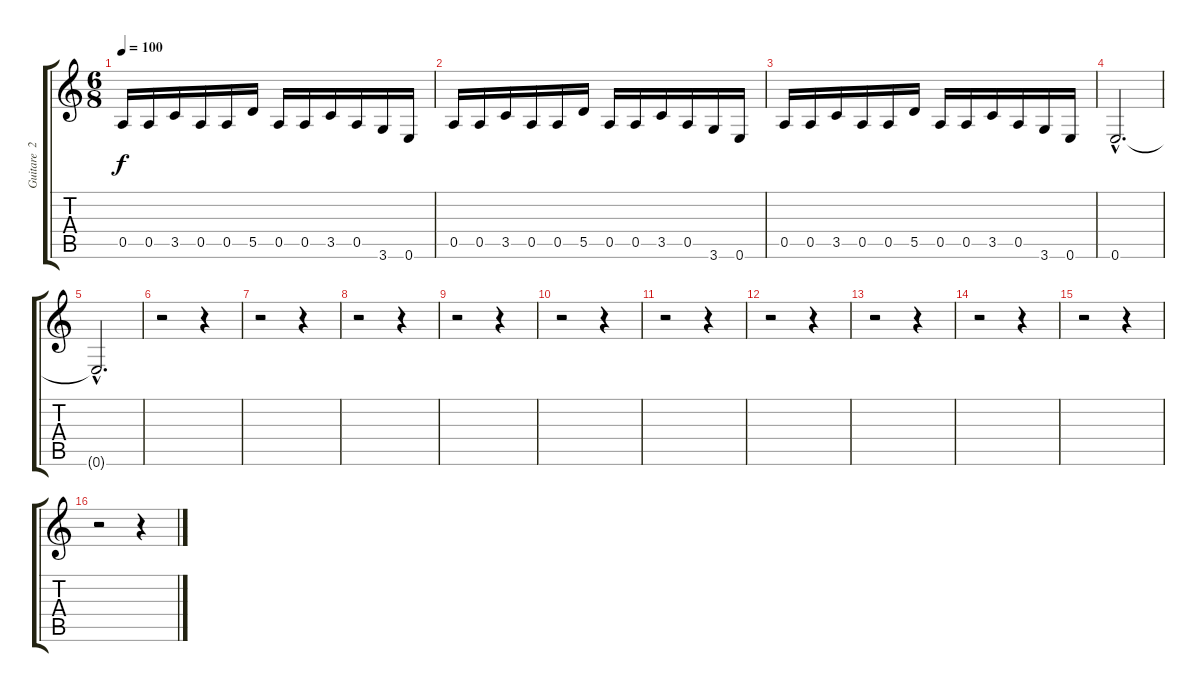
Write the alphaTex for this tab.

\track ("Guitare  2" "Guitare  2") {instrument overdrivenguitar}
\staff {score tabs}
\tuning (E4 B3 G3 D3 A2 E2) {hide}
\ts (6 8)
\tempo 100
\clef g2
\ks c
0.5.16{dy f} 0.5.16 3.5.16 0.5.16 0.5.16 5.5.16 0.5.16 0.5.16 3.5.16 0.5.16 3.6.16 0.6.16 |
0.5.16 0.5.16 3.5.16 0.5.16 0.5.16 5.5.16 0.5.16 0.5.16 3.5.16 0.5.16 3.6.16 0.6.16 |
0.5.16 0.5.16 3.5.16 0.5.16 0.5.16 5.5.16 0.5.16 0.5.16 3.5.16 0.5.16 3.6.16 0.6.16 |
0.6{hac}.2{d} |
0.6{hac t}.2{d} |
r.2 r.4 |
r.2 r.4 |
r.2 r.4 |
r.2 r.4 |
r.2 r.4 |
r.2 r.4 |
r.2 r.4 |
r.2 r.4 |
r.2 r.4 |
r.2 r.4 |
r.2 r.4
